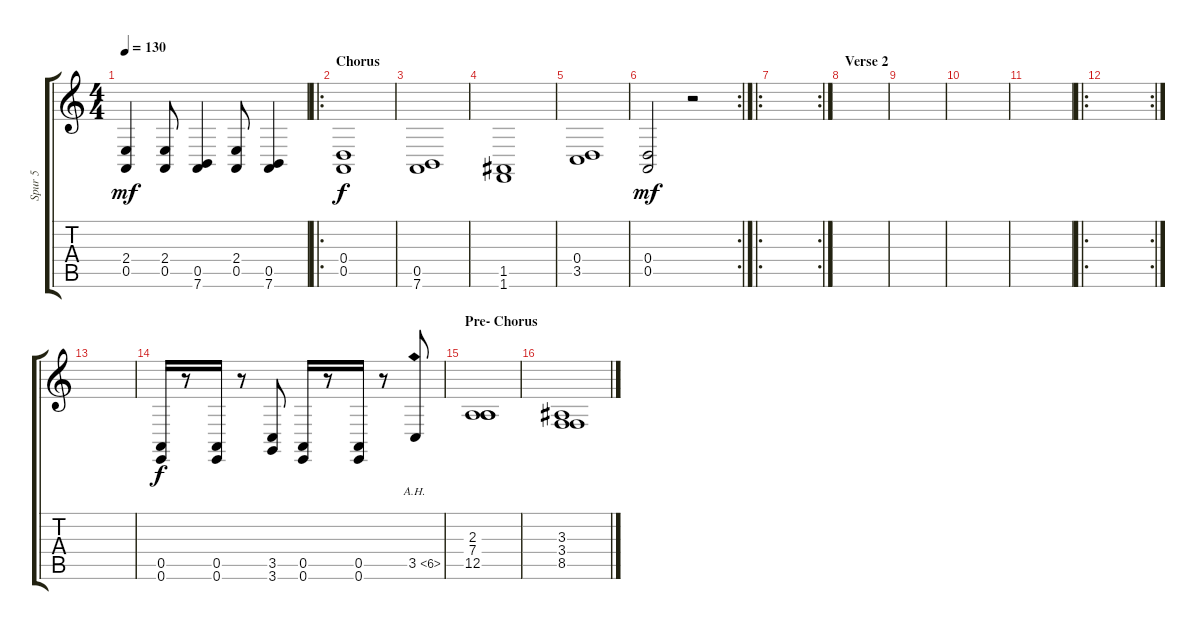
\track ("Spur 5" "Spur 5") {instrument reedorgan}
\staff {score tabs}
\tuning (E4 B3 G3 D3 A2 E2) {hide}
\ts (4 4)
\tempo 130
\clef g2
\ks c
(2.4 0.5).4{dy mf} (2.4 0.5).8 (0.5 7.6).4 (2.4 0.5).8 (0.5 7.6).4 |
\ro
\section ("" "Chorus")
(0.4 0.5).1{dy f} |
(0.5 7.6).1 |
(1.5 1.6).1 |
(0.4 3.5).1 |
\rc 2
\section ("" "")
(0.4 0.5).2{dy mf} r.2 |
\ro
\rc 2
|
\section ("" "Verse 2")
|
|
|
|
\ro
\rc 2
|
|
(0.5 0.6).16{dy f} r.8 (0.5 0.6).16 r.8 (3.5 3.6).8 (0.5 0.6).16 r.8 (0.5 0.6).16 r.8 3.5{ah 3}.8 |
\section ("" "Pre- Chorus")
(2.3 7.4 12.5).1 |
(3.3 3.4 8.5).1
